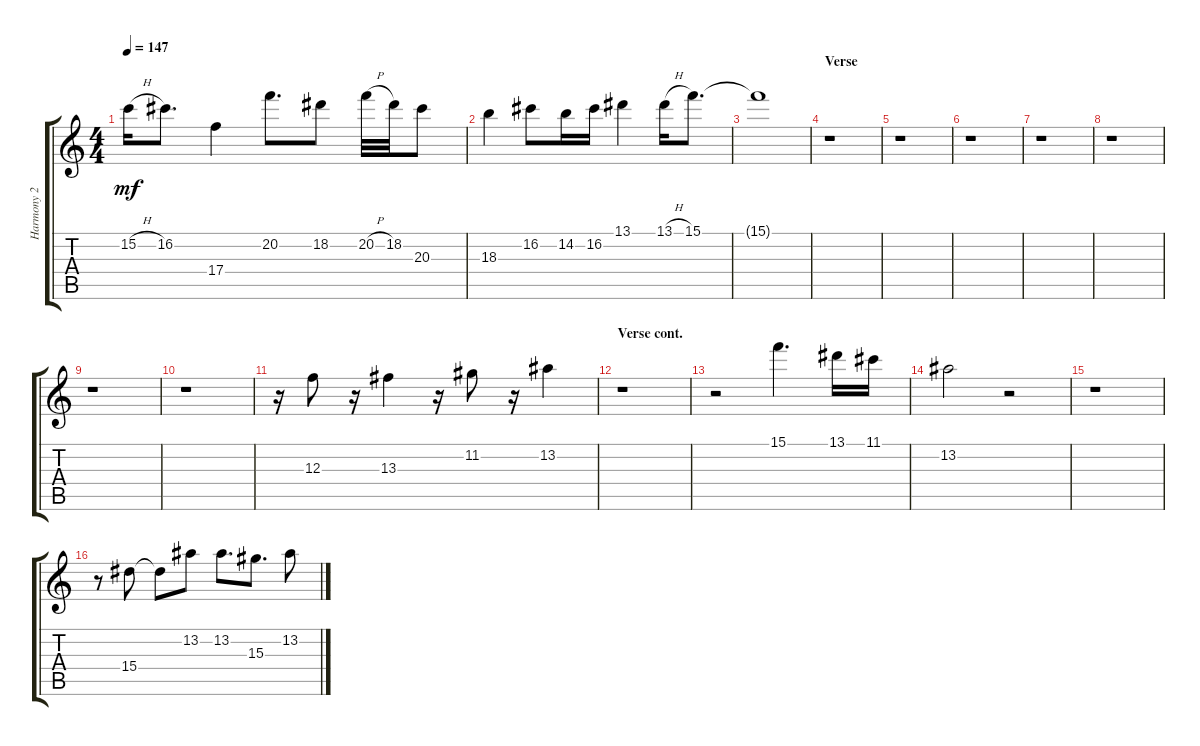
\track ("Harmony 2" "Harmony 2") {instrument overdrivenguitar}
\staff {score tabs}
\tuning (D4 A3 F3 C3 G2 C2) {hide}
\ts (4 4)
\tempo 147
\clef g2
\ks aminor
15.2{h}.16{dy mf} 16.2.8{d} 17.4.4 20.2.8{d} 18.2.8 20.2{h}.32 18.2.32 20.3.8 |
18.3.4 16.2.8 14.2.16 16.2.16 13.1.4 13.1{h}.16 15.1.8{d} |
15.1{t}.1 |
\section ("" "Verse")
r.1 |
r.1 |
r.1 |
r.1 |
r.1 |
r.1 |
r.1 |
r.16 12.3.8 r.16 13.3.4 r.16 11.2.8 r.16 13.2.4 |
\section ("" "Verse cont.")
r.1 |
r.2 15.1.4{d} 13.1.16 11.1.16 |
13.2.2 r.2 |
r.1 |
r.8 15.4.8 15.4{t}.8 13.2.8 13.2.8{d} 15.3.8{d} 13.2.8
